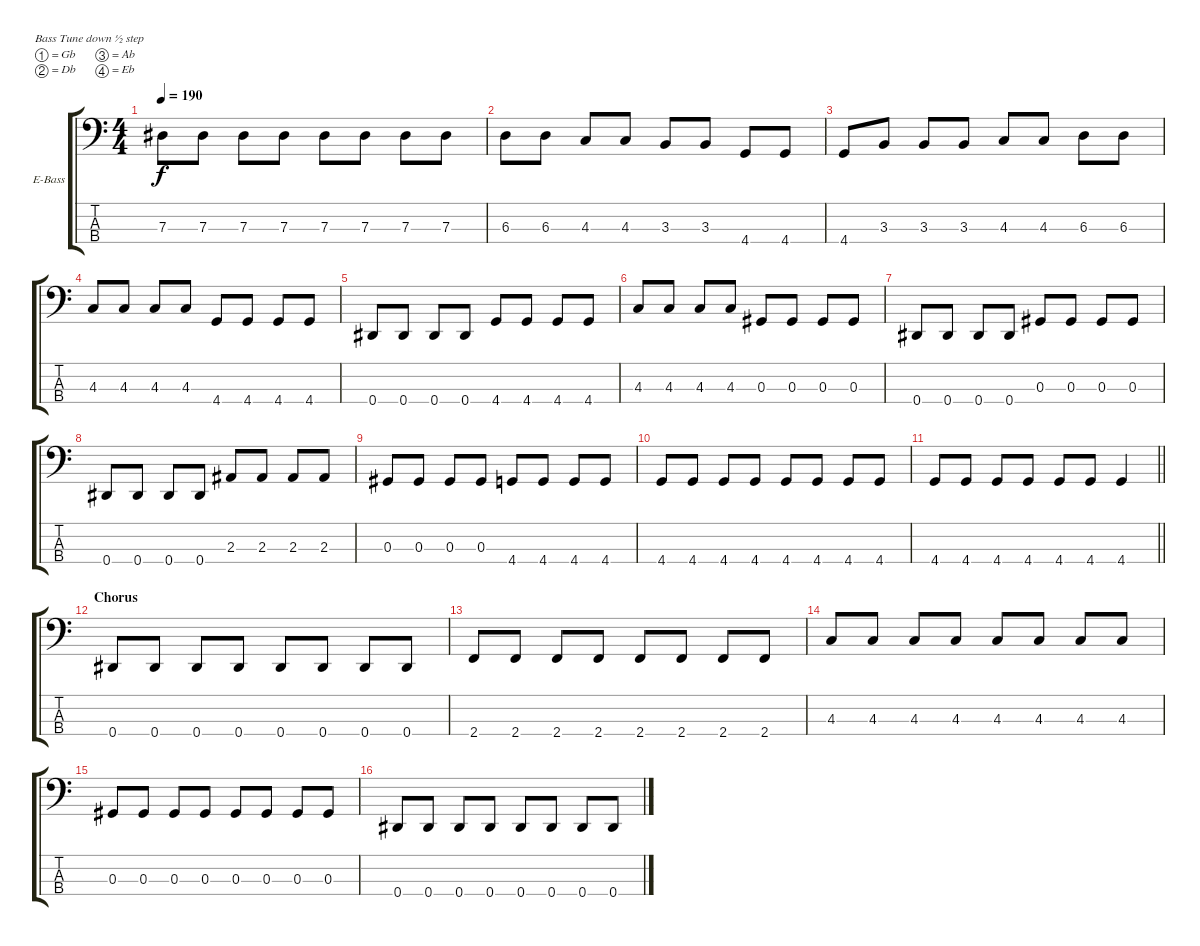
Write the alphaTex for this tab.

\bracketExtendMode groupsimilarinstruments
\firstSystemTrackNameOrientation horizontal
\otherSystemsTrackNameOrientation horizontal
\track ("Bass" "E-Bass") {instrument electricbasspick}
\staff {score tabs}
\tuning (Gb2 Db2 Ab1 Eb1)
\ts (4 4)
\tempo 190
\clef f4
\ks c
7.3.8{dy f} 7.3.8 7.3.8 7.3.8 7.3.8 7.3.8 7.3.8 7.3.8 |
6.3.8 6.3.8 4.3.8 4.3.8 3.3.8 3.3.8 4.4.8 4.4.8 |
4.4.8 3.3.8 3.3.8 3.3.8 4.3.8 4.3.8 6.3.8 6.3.8 |
4.3.8 4.3.8 4.3.8 4.3.8 4.4.8 4.4.8 4.4.8 4.4.8 |
0.4.8 0.4.8 0.4.8 0.4.8 4.4.8 4.4.8 4.4.8 4.4.8 |
4.3.8 4.3.8 4.3.8 4.3.8 0.3.8 0.3.8 0.3.8 0.3.8 |
0.4.8 0.4.8 0.4.8 0.4.8 0.3.8 0.3.8 0.3.8 0.3.8 |
0.4.8 0.4.8 0.4.8 0.4.8 2.3.8 2.3.8 2.3.8 2.3.8 |
0.3.8 0.3.8 0.3.8 0.3.8 4.4.8 4.4.8 4.4.8 4.4.8 |
4.4.8 4.4.8 4.4.8 4.4.8 4.4.8 4.4.8 4.4.8 4.4.8 |
\barLineRight lightlight
4.4.8 4.4.8 4.4.8 4.4.8 4.4.8 4.4.8 4.4.4 |
\section ("" "Chorus ")
0.4.8 0.4.8 0.4.8 0.4.8 0.4.8 0.4.8 0.4.8 0.4.8 |
2.4.8 2.4.8 2.4.8 2.4.8 2.4.8 2.4.8 2.4.8 2.4.8 |
4.3.8 4.3.8 4.3.8 4.3.8 4.3.8 4.3.8 4.3.8 4.3.8 |
0.3.8 0.3.8 0.3.8 0.3.8 0.3.8 0.3.8 0.3.8 0.3.8 |
0.4.8 0.4.8 0.4.8 0.4.8 0.4.8 0.4.8 0.4.8 0.4.8
